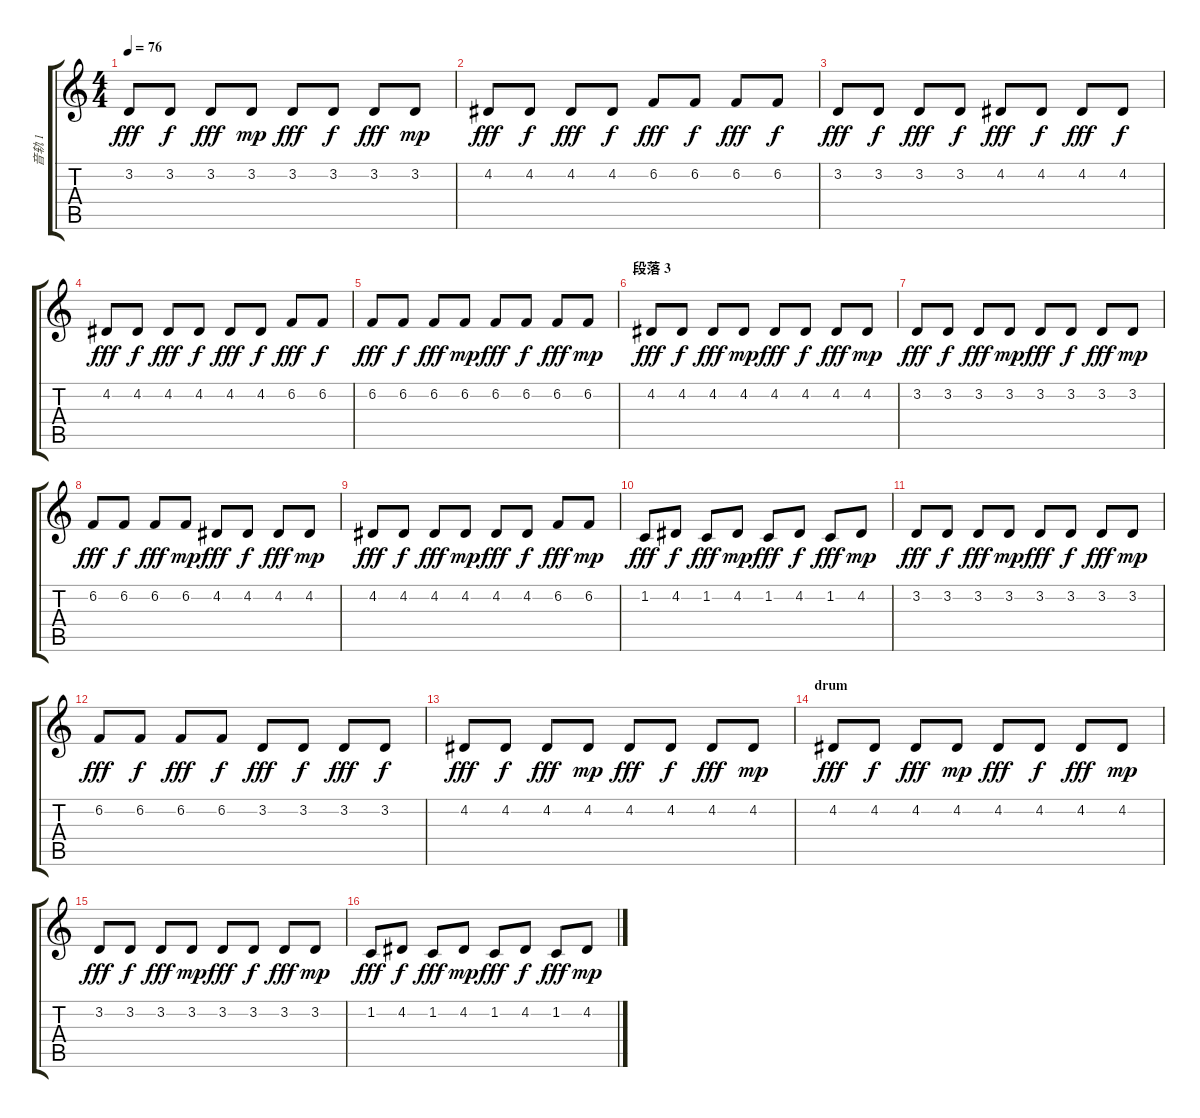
\track ("音轨 1" "音轨 1") {instrument acousticgrandpiano}
\staff {score tabs}
\tuning (E4 B3 G3 D3 A2 E2) {hide}
\ts (4 4)
\tempo 76
\clef g2
\ks c
3.2.8{dy fff} 3.2.8{dy f} 3.2.8{dy fff} 3.2.8{dy mp} 3.2.8{dy fff} 3.2.8{dy f} 3.2.8{dy fff} 3.2.8{dy mp} |
4.2.8{dy fff} 4.2.8{dy f} 4.2.8{dy fff} 4.2.8{dy f} 6.2.8{dy fff} 6.2.8{dy f} 6.2.8{dy fff} 6.2.8{dy f} |
3.2.8{dy fff} 3.2.8{dy f} 3.2.8{dy fff} 3.2.8{dy f} 4.2.8{dy fff} 4.2.8{dy f} 4.2.8{dy fff} 4.2.8{dy f} |
4.2.8{dy fff} 4.2.8{dy f} 4.2.8{dy fff} 4.2.8{dy f} 4.2.8{dy fff} 4.2.8{dy f} 6.2.8{dy fff} 6.2.8{dy f} |
6.2.8{dy fff} 6.2.8{dy f} 6.2.8{dy fff} 6.2.8{dy mp} 6.2.8{dy fff} 6.2.8{dy f} 6.2.8{dy fff} 6.2.8{dy mp} |
\section ("" "段落 3")
4.2.8{dy fff} 4.2.8{dy f} 4.2.8{dy fff} 4.2.8{dy mp} 4.2.8{dy fff} 4.2.8{dy f} 4.2.8{dy fff} 4.2.8{dy mp} |
3.2.8{dy fff} 3.2.8{dy f} 3.2.8{dy fff} 3.2.8{dy mp} 3.2.8{dy fff} 3.2.8{dy f} 3.2.8{dy fff} 3.2.8{dy mp} |
6.2.8{dy fff} 6.2.8{dy f} 6.2.8{dy fff} 6.2.8{dy mp} 4.2.8{dy fff} 4.2.8{dy f} 4.2.8{dy fff} 4.2.8{dy mp} |
4.2.8{dy fff} 4.2.8{dy f} 4.2.8{dy fff} 4.2.8{dy mp} 4.2.8{dy fff} 4.2.8{dy f} 6.2.8{dy fff} 6.2.8{dy mp} |
1.2.8{dy fff} 4.2.8{dy f} 1.2.8{dy fff} 4.2.8{dy mp} 1.2.8{dy fff} 4.2.8{dy f} 1.2.8{dy fff} 4.2.8{dy mp} |
3.2.8{dy fff} 3.2.8{dy f} 3.2.8{dy fff} 3.2.8{dy mp} 3.2.8{dy fff} 3.2.8{dy f} 3.2.8{dy fff} 3.2.8{dy mp} |
6.2.8{dy fff} 6.2.8{dy f} 6.2.8{dy fff} 6.2.8{dy f} 3.2.8{dy fff} 3.2.8{dy f} 3.2.8{dy fff} 3.2.8{dy f} |
4.2.8{dy fff} 4.2.8{dy f} 4.2.8{dy fff} 4.2.8{dy mp} 4.2.8{dy fff} 4.2.8{dy f} 4.2.8{dy fff} 4.2.8{dy mp} |
\section ("" "drum")
4.2.8{dy fff} 4.2.8{dy f} 4.2.8{dy fff} 4.2.8{dy mp} 4.2.8{dy fff} 4.2.8{dy f} 4.2.8{dy fff} 4.2.8{dy mp} |
3.2.8{dy fff} 3.2.8{dy f} 3.2.8{dy fff} 3.2.8{dy mp} 3.2.8{dy fff} 3.2.8{dy f} 3.2.8{dy fff} 3.2.8{dy mp} |
1.2.8{dy fff} 4.2.8{dy f} 1.2.8{dy fff} 4.2.8{dy mp} 1.2.8{dy fff} 4.2.8{dy f} 1.2.8{dy fff} 4.2.8{dy mp}
